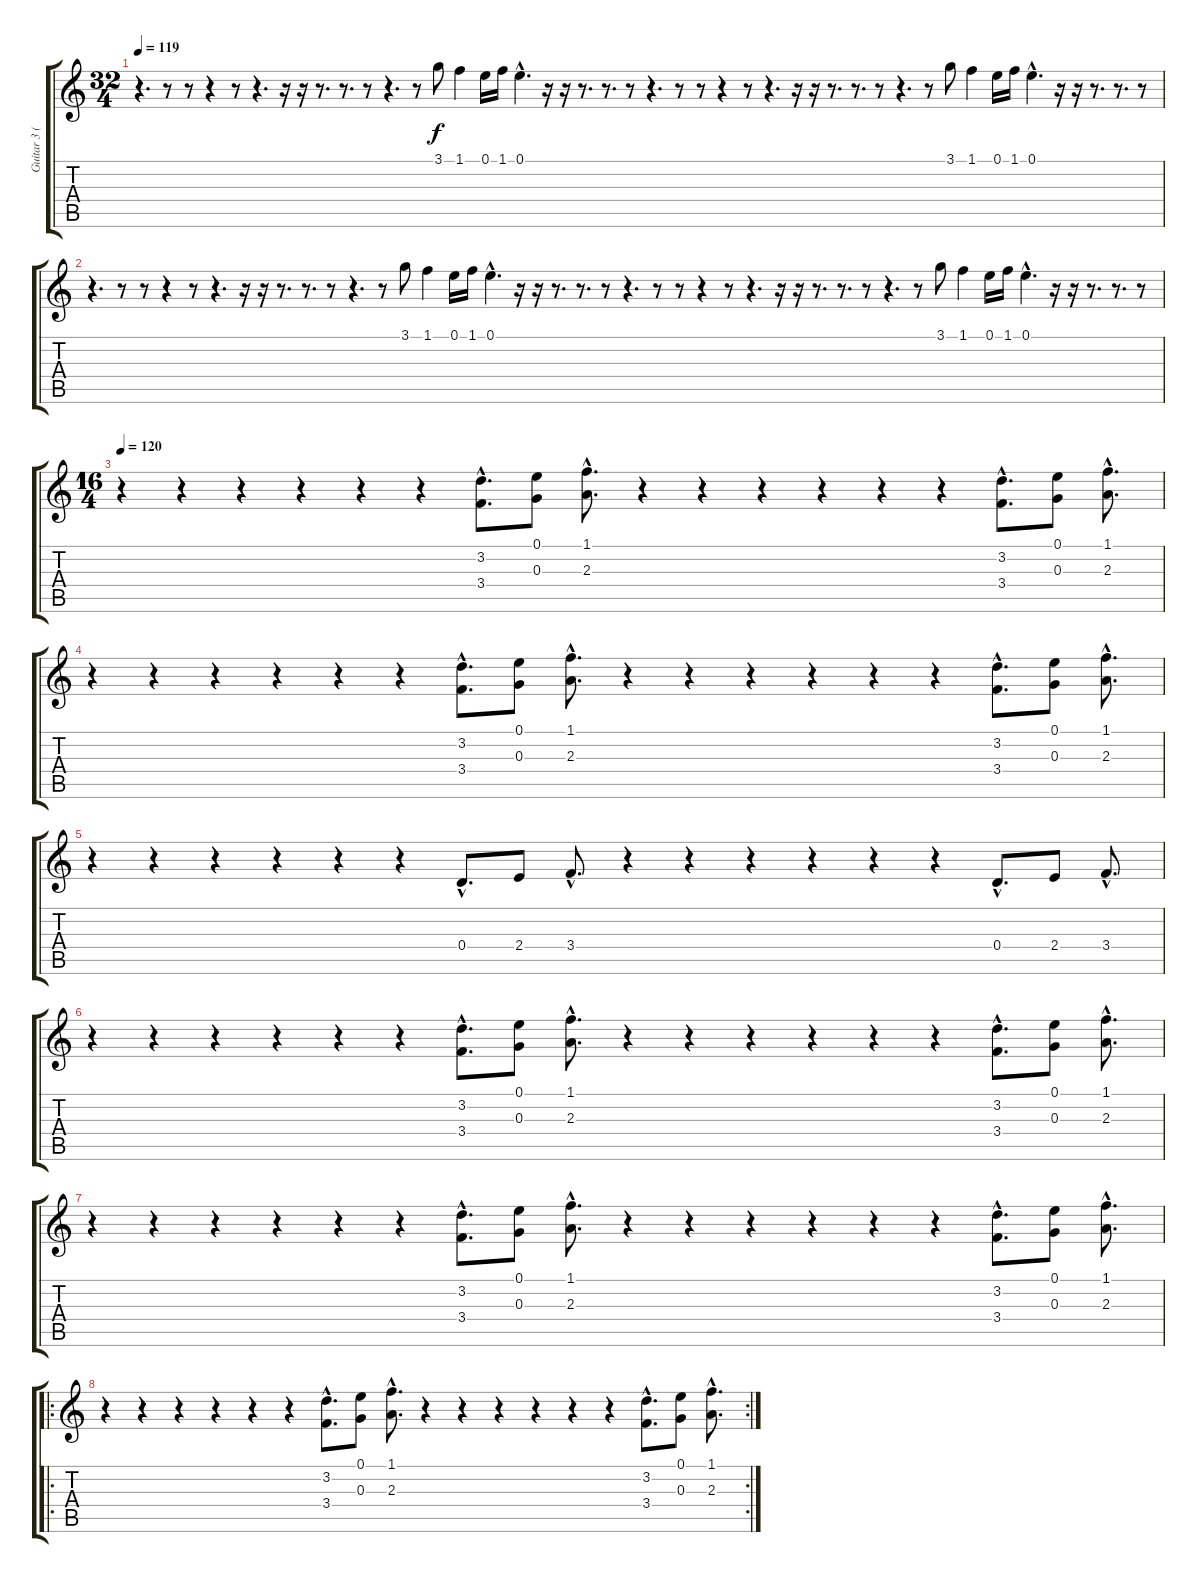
\track ("Guitar 3 (Solo Fills)" "Guitar 3 (") {instrument distortionguitar}
\staff {score tabs}
\tuning (E4 B3 G3 D3 A2 E2) {hide}
\ts (32 4)
\tempo 119
\clef g2
\ks c
r.4{d dy f volume 11 balance 8 instrument overdrivenguitar} r.8 r.8 r.4 r.8 r.4{d} r.16 r.16 r.8{d} r.8{d} r.8 r.4{d} r.8 3.1.8 1.1.4 0.1.16 1.1.16 0.1{hac}.4{d} r.16 r.16 r.8{d} r.8{d} r.8 r.4{d} r.8 r.8 r.4 r.8 r.4{d} r.16 r.16 r.8{d} r.8{d} r.8 r.4{d} r.8 3.1.8 1.1.4 0.1.16 1.1.16 0.1{hac}.4{d} r.16 r.16 r.8{d} r.8{d} r.8 |
r.4{d volume 11 balance 8 instrument overdrivenguitar} r.8 r.8 r.4 r.8 r.4{d} r.16 r.16 r.8{d} r.8{d} r.8 r.4{d} r.8 3.1.8 1.1.4 0.1.16 1.1.16 0.1{hac}.4{d} r.16 r.16 r.8{d} r.8{d} r.8 r.4{d} r.8 r.8 r.4 r.8 r.4{d} r.16 r.16 r.8{d} r.8{d} r.8 r.4{d} r.8 3.1.8 1.1.4 0.1.16 1.1.16 0.1{hac}.4{d} r.16 r.16 r.8{d} r.8{d} r.8 |
\ts (16 4)
\tempo 120
r.4{balance 13} r.4 r.4 r.4 r.4 r.4 (3.2{hac} 3.4{hac}).8{d} (0.1 0.3).8 (1.1{hac} 2.3{hac}).8{d} r.4 r.4 r.4 r.4 r.4 r.4 (3.2{hac} 3.4{hac}).8{d} (0.1 0.3).8 (1.1{hac} 2.3{hac}).8{d} |
r.4 r.4 r.4 r.4 r.4 r.4 (3.2{hac} 3.4{hac}).8{d} (0.1 0.3).8 (1.1{hac} 2.3{hac}).8{d} r.4 r.4 r.4 r.4 r.4 r.4 (3.2{hac} 3.4{hac}).8{d} (0.1 0.3).8 (1.1{hac} 2.3{hac}).8{d} |
r.4{balance 13} r.4 r.4 r.4 r.4 r.4 0.4{hac}.8{d} 2.4.8 3.4{hac}.8{d} r.4 r.4 r.4 r.4 r.4 r.4 0.4{hac}.8{d} 2.4.8 3.4{hac}.8{d} |
r.4{balance 13} r.4 r.4 r.4 r.4 r.4 (3.2{hac} 3.4{hac}).8{d} (0.1 0.3).8 (1.1{hac} 2.3{hac}).8{d} r.4 r.4 r.4 r.4 r.4 r.4 (3.2{hac} 3.4{hac}).8{d} (0.1 0.3).8 (1.1{hac} 2.3{hac}).8{d} |
r.4{balance 13} r.4 r.4 r.4 r.4 r.4 (3.2{hac} 3.4{hac}).8{d} (0.1 0.3).8 (1.1{hac} 2.3{hac}).8{d} r.4 r.4 r.4 r.4 r.4 r.4 (3.2{hac} 3.4{hac}).8{d} (0.1 0.3).8 (1.1{hac} 2.3{hac}).8{d} |
\ro
\rc 2
r.4 r.4 r.4 r.4 r.4 r.4 (3.2{hac} 3.4{hac}).8{d} (0.1 0.3).8 (1.1{hac} 2.3{hac}).8{d} r.4 r.4 r.4 r.4 r.4 r.4 (3.2{hac} 3.4{hac}).8{d} (0.1 0.3).8 (1.1{hac} 2.3{hac}).8{d}
